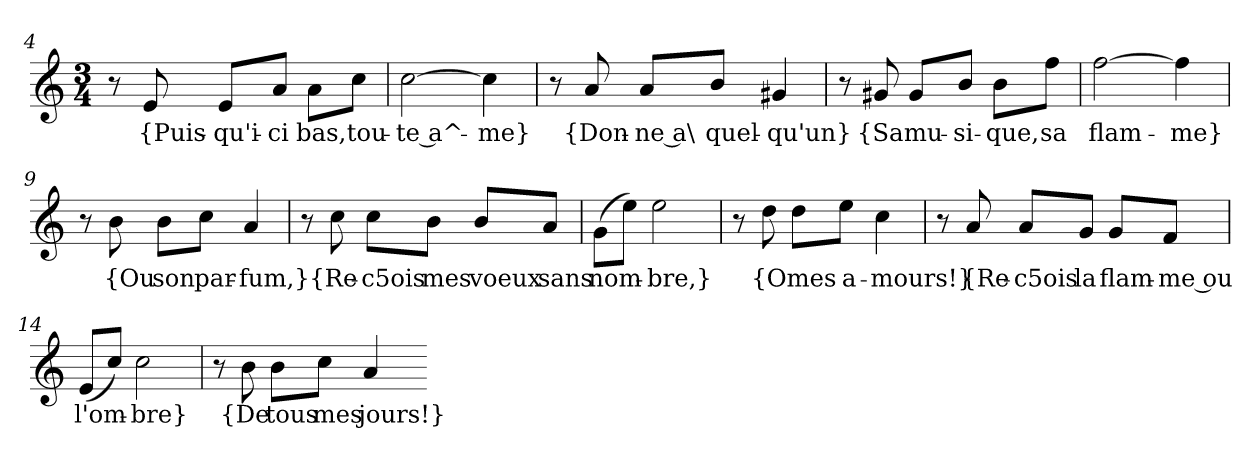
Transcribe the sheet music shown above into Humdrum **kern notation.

**kern	**text
*part1	*part1
*staff1	*staff1
*clefG2	*
*k[]	*
*M3/4	*
=4	=4
8r	.
8e	{Puis-
8e/L	-qu'i-
8a/J	-ci
8a\L	bas,
8cc\J	tou-
=5	=5
[2cc	-te a^-
4cc]	-me}
=6	=6
8r	.
8a	{Don-
8a/L	-ne a\
8b/J	quel-
4g#X	-qu'un}
=7	=7
8r	.
8g#X	{Sa
8g#/L	mu-
8b/J	-si-
8b\L	-que,
8ff\J	sa
=8	=8
[2ff	flam-
4ff]	-me}
=9	=9
8r	.
8b	{Ou
8b\L	son
8cc\J	par-
4a	-fum,}
=10	=10
8r	.
8cc	{Re-
8cc\L	-c5ois
8b\J	mes
8b/L	voeux
8a/J	sans
=11	=11
(8g\L	nom-
8ee\J)	.
2ee	-bre,}
=12	=12
8r	.
8dd	{O
8dd\L	mes
8ee\J	a-
4cc	-mours!}
=13	=13
8r	.
8a	{Re-
8a/L	-c5ois
8g/J	la
8g/L	flam-
8f/J	-me ou
=14	=14
(8e/L	l'om-
8cc/J)	.
2cc	-bre}
=15	=15
8r	.
8b	{De
8b\L	tous
8cc\J	mes
4a	jours!}
=-	=-
*-	*-
